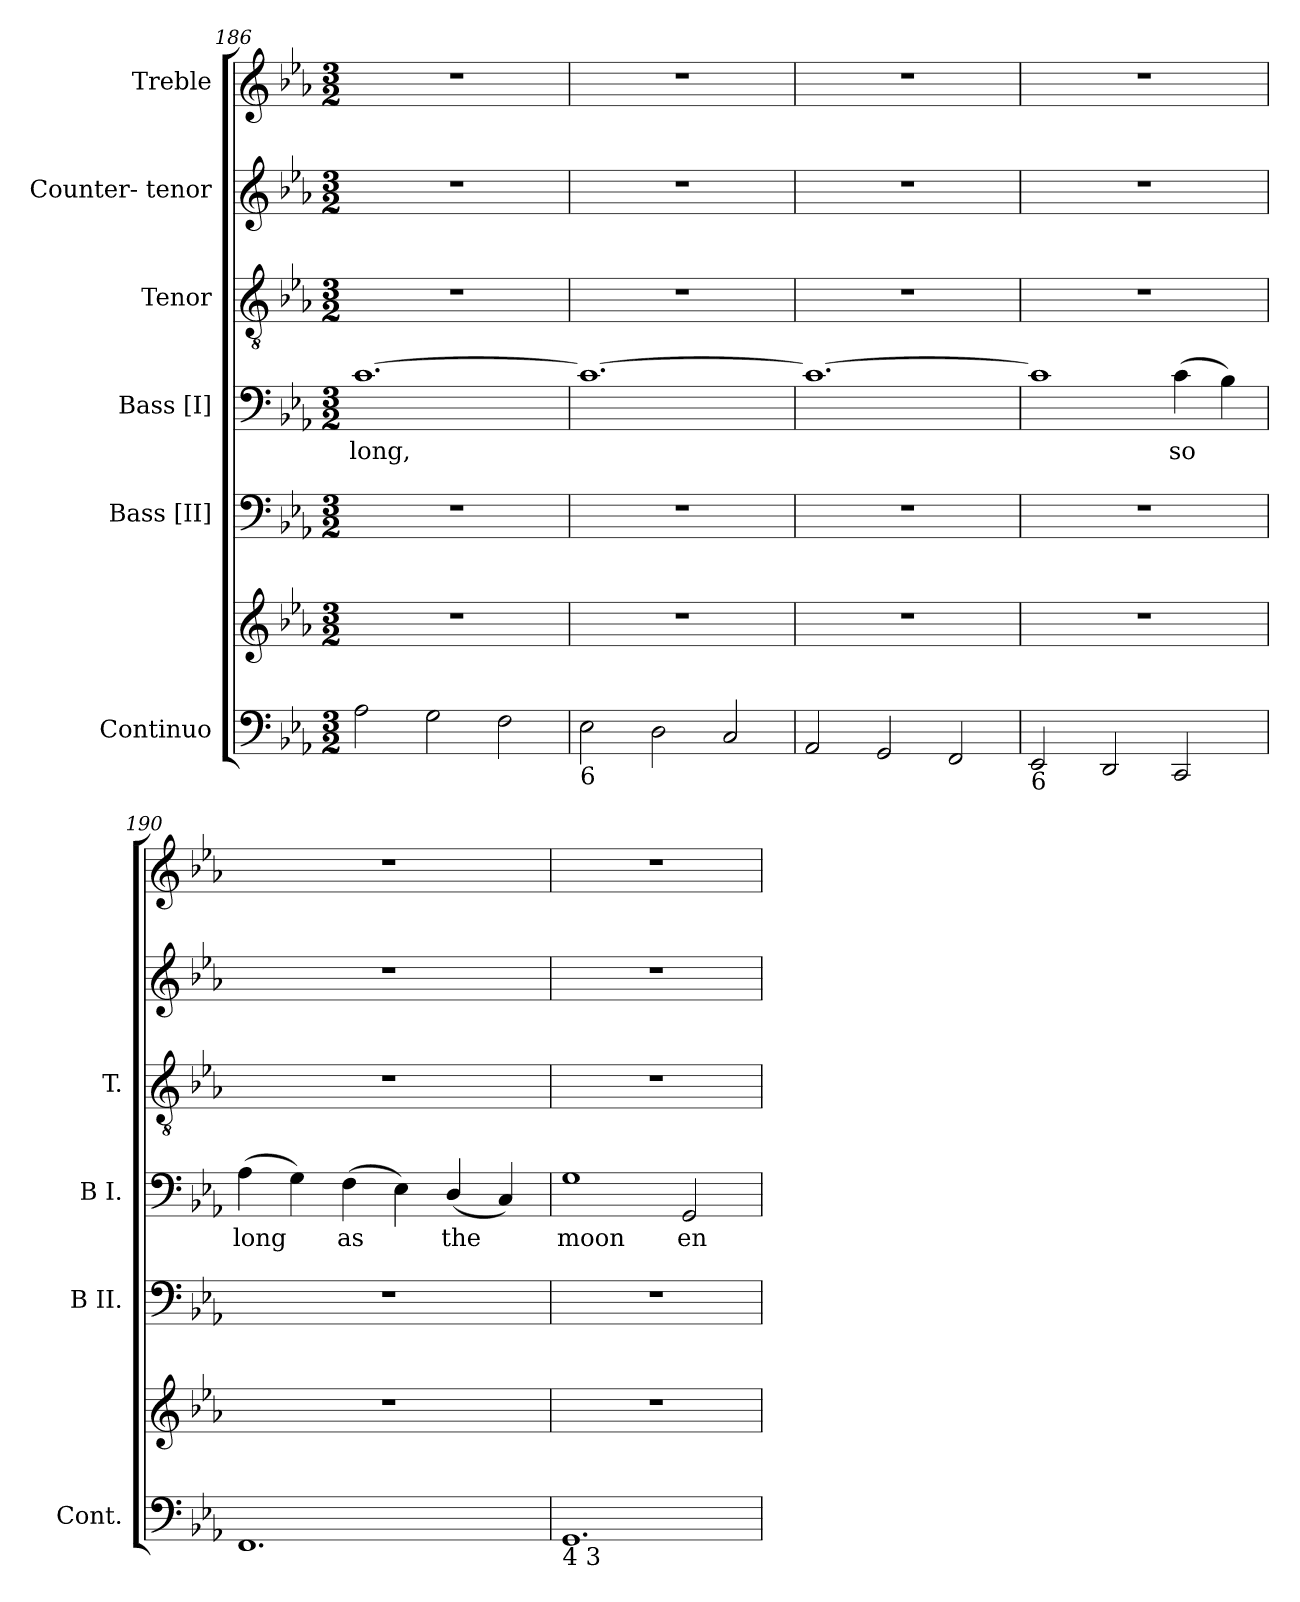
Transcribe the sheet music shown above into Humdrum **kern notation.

**kern	**kern	**kern	**kern	**text	**kern	**kern	**kern
*part6	*part6	*part5	*part4	*part4	*part3	*part2	*part1
*staff7	*staff6	*staff5	*staff4	*staff4	*staff3	*staff2	*staff1
*I"Continuo	*	*I"Bass [II]	*I"Bass [I]	*	*I"Tenor	*I"Counter- tenor	*I"Treble
*I'Cont.	*	*I'B II.	*I'B I.	*	*I'T.	*	*
*clefF4	*clefG2	*clefF4	*clefF4	*	*clefGv2	*clefG2	*clefG2
*	*	*	*	*	*ITrd7c12	*	*
*k[b-e-a-]	*k[b-e-a-]	*k[b-e-a-]	*k[b-e-a-]	*	*k[b-e-a-]	*k[b-e-a-]	*k[b-e-a-]
*E-:	*E-:	*E-:	*E-:	*	*E-:	*E-:	*E-:
*M3/2	*M3/2	*M3/2	*M3/2	*	*M3/2	*M3/2	*M3/2
=186	=186	=186	=186	=186	=186	=186	=186
!	!LO:N:vis=1	!LO:N:vis=1	!	!	!	!	!
!	!	!	!	!LO:LY:b:color=#000000	!LO:N:vis=1	!LO:N:vis=1	!LO:N:vis=1
2A-i\	1.r	1.r	[1.ci	long,	1.r	1.r	1.r
2Gi\	.	.	.	.	.	.	.
2Fi\	.	.	.	.	.	.	.
=187	=187	=187	=187	=187	=187	=187	=187
!LO:TX:b:t=6	!	!	!	!	!	!	!
!	!LO:N:vis=1	!LO:N:vis=1	!	!	!LO:N:vis=1	!LO:N:vis=1	!LO:N:vis=1
2E-i\	1.r	1.r	1.ci_	.	1.r	1.r	1.r
2Di\	.	.	.	.	.	.	.
2Ci/	.	.	.	.	.	.	.
!!LO:PB:g=z
=188	=188	=188	=188	=188	=188	=188	=188
!	!LO:N:vis=1	!LO:N:vis=1	!	!	!LO:N:vis=1	!LO:N:vis=1	!LO:N:vis=1
2AA-i/	1.r	1.r	1.ci_	.	1.r	1.r	1.r
2GGi/	.	.	.	.	.	.	.
2FFi/	.	.	.	.	.	.	.
=189	=189	=189	=189	=189	=189	=189	=189
!LO:TX:b:t=6	!	!	!	!	!	!	!
!	!LO:N:vis=1	!LO:N:vis=1	!	!	!LO:N:vis=1	!LO:N:vis=1	!LO:N:vis=1
2EE-i/	1.r	1.r	1ci]	.	1.r	1.r	1.r
2DDi/	.	.	.	.	.	.	.
!	!	!	!	!LO:LY:b:color=#000000	!	!	!
2CCi/	.	.	(4ci\	so	.	.	.
.	.	.	4B-i\)	.	.	.	.
=190	=190	=190	=190	=190	=190	=190	=190
!	!LO:N:vis=1	!LO:N:vis=1	!	!	!	!	!
!	!	!	!	!LO:LY:b:color=#000000	!LO:N:vis=1	!LO:N:vis=1	!LO:N:vis=1
1.FFi	1.r	1.r	(4A-i\	long	1.r	1.r	1.r
.	.	.	4Gi\)	.	.	.	.
!	!	!	!	!LO:LY:b:color=#000000	!	!	!
.	.	.	(4Fi\	as	.	.	.
.	.	.	4E-i\)	.	.	.	.
!	!	!	!	!LO:LY:b:color=#000000	!	!	!
.	.	.	(4Di/	the	.	.	.
.	.	.	4Ci/)	.	.	.	.
=191	=191	=191	=191	=191	=191	=191	=191
!	!LO:N:vis=1	!LO:N:vis=1	!	!	!	!	!
!LO:TX:b:t=4           3	!	!	!	!	!	!	!
!	!	!	!	!LO:LY:b:color=#000000	!LO:N:vis=1	!LO:N:vis=1	!LO:N:vis=1
1.GGi	1.r	1.r	1Gi	moon	1.r	1.r	1.r
!	!	!	!	!LO:LY:b:color=#000000	!	!	!
.	.	.	2GGi/	en-	.	.	.
=	=	=	=	=	=	=	=
*-	*-	*-	*-	*-	*-	*-	*-
